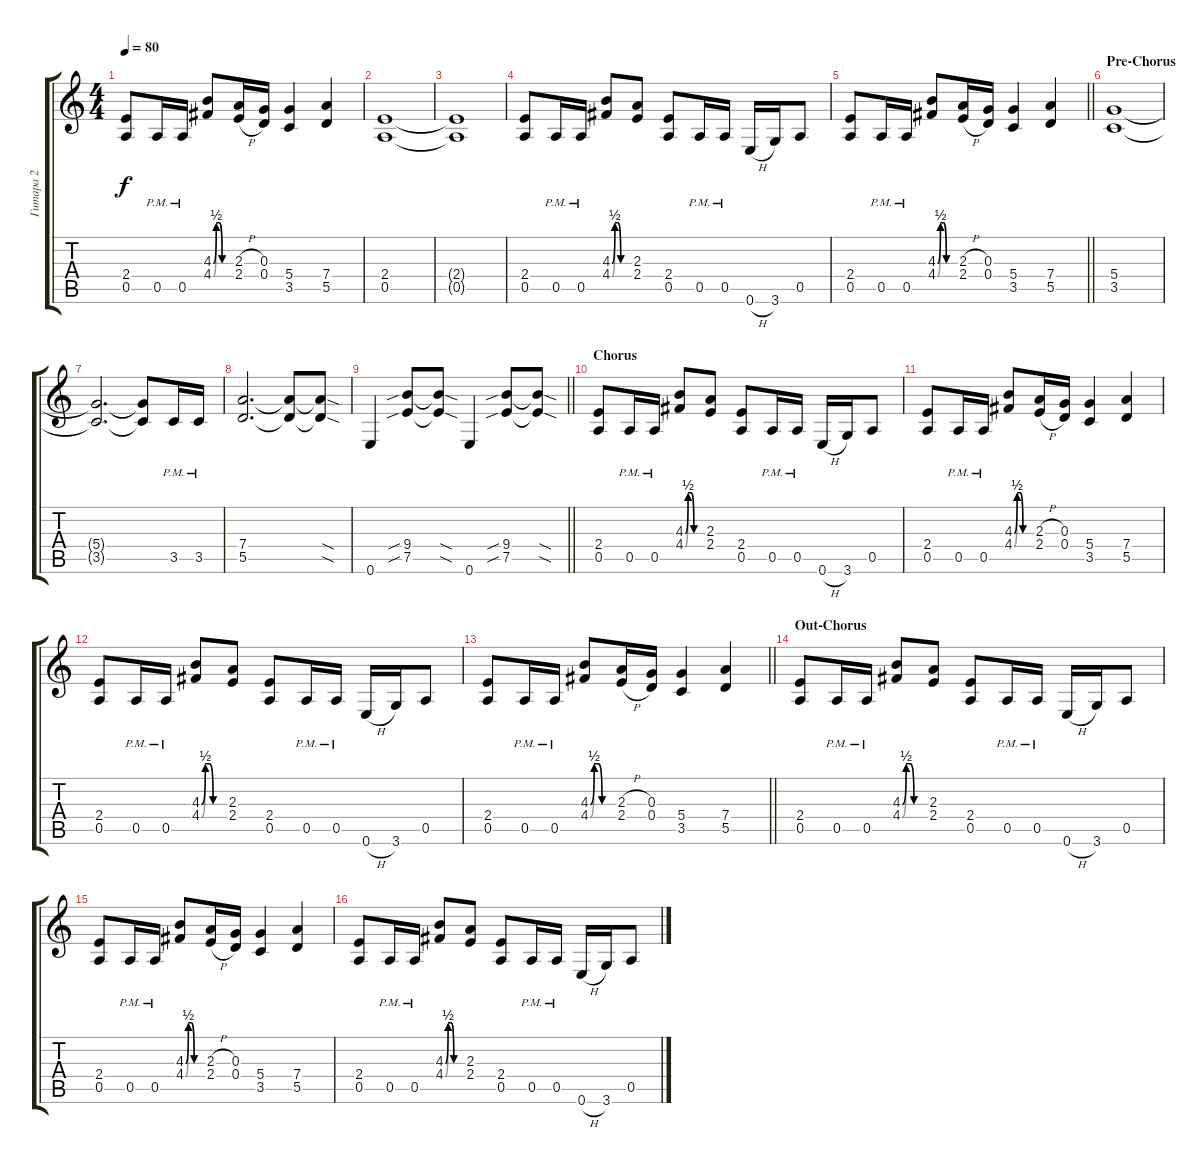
\track ("Гитара 2" "Гитара 2") {instrument distortionguitar}
\staff {score tabs}
\tuning (E4 B3 G3 D3 A2 E2) {hide}
\ts (4 4)
\tempo 80
\clef g2
\ks aminor
(2.4 0.5).8{dy f} 0.5{pm}.16 0.5{pm}.16 (4.3{be (custom 0 0 10 2 20 2 30 0 60 0)} 4.4{be (custom 0 0 10 2 20 2 30 0 60 0)}).8 (2.3{h} 2.4{h}).16 (0.3 0.4).16 (5.4 3.5).4 (7.4 5.5).4 |
(2.4 0.5).1 |
(2.4{t} 0.5{t}).1 |
(2.4 0.5).8 0.5{pm}.16 0.5{pm}.16 (4.3{be (custom 0 0 10 2 20 2 30 0 60 0)} 4.4{be (custom 0 0 10 2 20 2 30 0 60 0)}).8 (2.3 2.4).8 (2.4 0.5).8 0.5{pm}.16 0.5{pm}.16 0.6{h}.16 3.6.16 0.5.8 |
\barLineRight lightlight
(2.4 0.5).8 0.5{pm}.16 0.5{pm}.16 (4.3{be (custom 0 0 10 2 20 2 30 0 60 0)} 4.4{be (custom 0 0 10 2 20 2 30 0 60 0)}).8 (2.3{h} 2.4{h}).16 (0.3 0.4).16 (5.4 3.5).4 (7.4 5.5).4 |
\section ("" "Pre-Chorus")
(5.4 3.5).1 |
(5.4{t} 3.5{t}).2{d} (5.4{t} 3.5{t}).8 3.5{pm}.16 3.5{pm}.16 |
(7.4 5.5).2{d} (7.4{t} 5.5{t}).8 (7.4{sod t} 5.5{sod t}).8 |
\barLineRight lightlight
0.6.4 (9.4{sib} 7.5{sib}).8 (9.4{sod t} 7.5{sod t}).8 0.6.4 (9.4{sib} 7.5{sib}).8 (9.4{sod t} 7.5{sod t}).8 |
\section ("" "Chorus")
(2.4 0.5).8 0.5{pm}.16 0.5{pm}.16 (4.3{be (custom 0 0 10 2 20 2 30 0 60 0)} 4.4{be (custom 0 0 10 2 20 2 30 0 60 0)}).8 (2.3 2.4).8 (2.4 0.5).8 0.5{pm}.16 0.5{pm}.16 0.6{h}.16 3.6.16 0.5.8 |
(2.4 0.5).8 0.5{pm}.16 0.5{pm}.16 (4.3{be (custom 0 0 10 2 20 2 30 0 60 0)} 4.4{be (custom 0 0 10 2 20 2 30 0 60 0)}).8 (2.3{h} 2.4{h}).16 (0.3 0.4).16 (5.4 3.5).4 (7.4 5.5).4 |
(2.4 0.5).8 0.5{pm}.16 0.5{pm}.16 (4.3{be (custom 0 0 10 2 20 2 30 0 60 0)} 4.4{be (custom 0 0 10 2 20 2 30 0 60 0)}).8 (2.3 2.4).8 (2.4 0.5).8 0.5{pm}.16 0.5{pm}.16 0.6{h}.16 3.6.16 0.5.8 |
\barLineRight lightlight
(2.4 0.5).8 0.5{pm}.16 0.5{pm}.16 (4.3{be (custom 0 0 10 2 20 2 30 0 60 0)} 4.4{be (custom 0 0 10 2 20 2 30 0 60 0)}).8 (2.3{h} 2.4{h}).16 (0.3 0.4).16 (5.4 3.5).4 (7.4 5.5).4 |
\section ("" "Out-Chorus")
(2.4 0.5).8 0.5{pm}.16 0.5{pm}.16 (4.3{be (custom 0 0 10 2 20 2 30 0 60 0)} 4.4{be (custom 0 0 10 2 20 2 30 0 60 0)}).8 (2.3 2.4).8 (2.4 0.5).8 0.5{pm}.16 0.5{pm}.16 0.6{h}.16 3.6.16 0.5.8 |
(2.4 0.5).8 0.5{pm}.16 0.5{pm}.16 (4.3{be (custom 0 0 10 2 20 2 30 0 60 0)} 4.4{be (custom 0 0 10 2 20 2 30 0 60 0)}).8 (2.3{h} 2.4{h}).16 (0.3 0.4).16 (5.4 3.5).4 (7.4 5.5).4 |
(2.4 0.5).8 0.5{pm}.16 0.5{pm}.16 (4.3{be (custom 0 0 10 2 20 2 30 0 60 0)} 4.4{be (custom 0 0 10 2 20 2 30 0 60 0)}).8 (2.3 2.4).8 (2.4 0.5).8 0.5{pm}.16 0.5{pm}.16 0.6{h}.16 3.6.16 0.5.8
